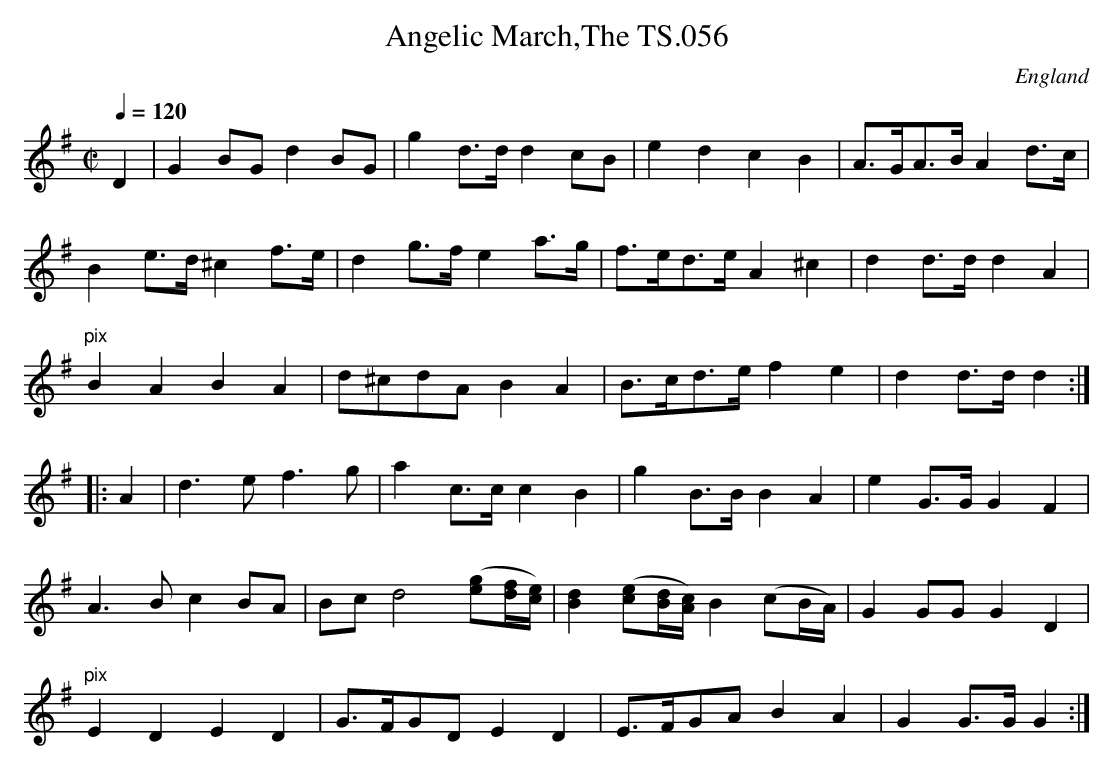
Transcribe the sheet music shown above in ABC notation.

X:1
T:Angelic March,The TS.056
M:C|
L:1/8
Q:1/4=120
O:England
K:G major
D2|G2BGd2BG|g2d>dd2cB|e2d2c2B2|A>GA>BA2d>c|!
B2e>d^c2f>e|d2g>fe2a>g|f>ed>eA2^c2|d2d>dd2A2|!
"pix"B2A2B2A2|d^cdAB2A2|B>cd>ef2e2|d2d>dd2:|!
|:A2|d3ef3g|a2c>cc2B2|g2B>BB2A2|e2G>GG2F2|!
A3Bc2 BA|Bcd4 ([ge][f/d/][e/c/])|[d2B2] ([ec][d/B/][c/A/])B2 (cB/A/)|G2GGG2D2|!
"pix"E2D2E2D2|G>FGDE2D2|E>FGAB2A2|G2G>GG2:|]
